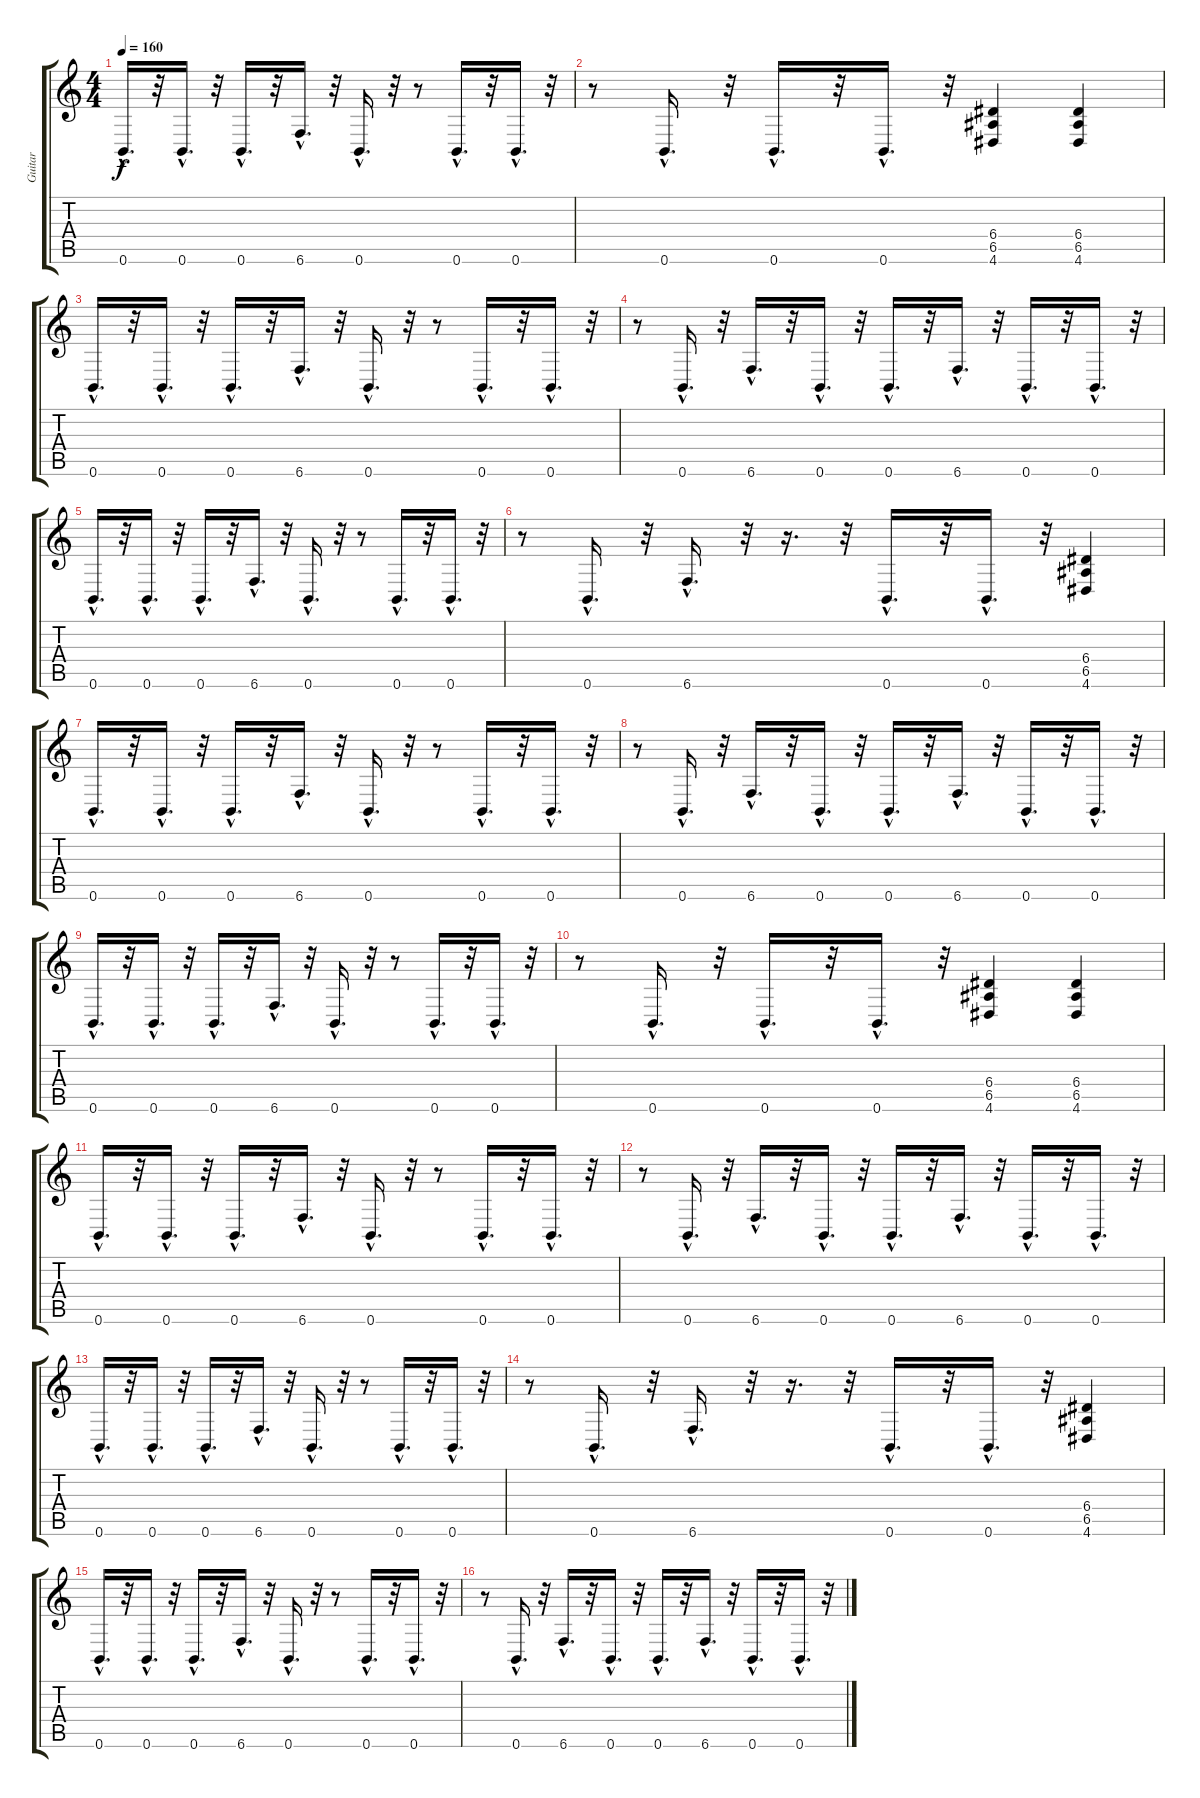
\track ("Guitar" "Guitar") {instrument distortionguitar}
\staff {score tabs}
\tuning (B3 G3 D3 A2 E2 B1) {hide}
\ts (4 4)
\tempo 160
\clef g2
\ks c
0.6{hac}.16{d dy f} r.32 0.6{hac}.16{d} r.32 0.6{hac}.16{d} r.32 6.6{hac}.16{d} r.32 0.6{hac}.16{d} r.32 r.8 0.6{hac}.16{d} r.32 0.6{hac}.16{d} r.32 |
r.8 0.6{hac}.16{d} r.32 0.6{hac}.16{d} r.32 0.6{hac}.16{d} r.32 (6.4 6.5 4.6).4 (6.4 6.5 4.6).4 |
0.6{hac}.16{d volume 16 instrument distortionguitar} r.32 0.6{hac}.16{d} r.32 0.6{hac}.16{d} r.32 6.6{hac}.16{d} r.32 0.6{hac}.16{d} r.32 r.8 0.6{hac}.16{d} r.32 0.6{hac}.16{d} r.32 |
r.8 0.6{hac}.16{d} r.32 6.6{hac}.16{d} r.32 0.6{hac}.16{d} r.32 0.6{hac}.16{d} r.32 6.6{hac}.16{d} r.32 0.6{hac}.16{d} r.32 0.6{hac}.16{d} r.32 |
0.6{hac}.16{d} r.32 0.6{hac}.16{d} r.32 0.6{hac}.16{d} r.32 6.6{hac}.16{d} r.32 0.6{hac}.16{d} r.32 r.8 0.6{hac}.16{d} r.32 0.6{hac}.16{d} r.32 |
r.8 0.6{hac}.16{d} r.32 6.6{hac}.16{d} r.32 r.16{d} r.32 0.6{hac}.16{d} r.32 0.6{hac}.16{d} r.32 (6.4 6.5 4.6).4 |
0.6{hac}.16{d} r.32 0.6{hac}.16{d} r.32 0.6{hac}.16{d} r.32 6.6{hac}.16{d} r.32 0.6{hac}.16{d} r.32 r.8 0.6{hac}.16{d} r.32 0.6{hac}.16{d} r.32 |
r.8 0.6{hac}.16{d} r.32 6.6{hac}.16{d} r.32 0.6{hac}.16{d} r.32 0.6{hac}.16{d} r.32 6.6{hac}.16{d} r.32 0.6{hac}.16{d} r.32 0.6{hac}.16{d} r.32 |
0.6{hac}.16{d} r.32 0.6{hac}.16{d} r.32 0.6{hac}.16{d} r.32 6.6{hac}.16{d} r.32 0.6{hac}.16{d} r.32 r.8 0.6{hac}.16{d} r.32 0.6{hac}.16{d} r.32 |
r.8 0.6{hac}.16{d} r.32 0.6{hac}.16{d} r.32 0.6{hac}.16{d} r.32 (6.4 6.5 4.6).4 (6.4 6.5 4.6).4 |
0.6{hac}.16{d} r.32 0.6{hac}.16{d} r.32 0.6{hac}.16{d} r.32 6.6{hac}.16{d} r.32 0.6{hac}.16{d} r.32 r.8 0.6{hac}.16{d} r.32 0.6{hac}.16{d} r.32 |
r.8 0.6{hac}.16{d} r.32 6.6{hac}.16{d} r.32 0.6{hac}.16{d} r.32 0.6{hac}.16{d} r.32 6.6{hac}.16{d} r.32 0.6{hac}.16{d} r.32 0.6{hac}.16{d} r.32 |
0.6{hac}.16{d} r.32 0.6{hac}.16{d} r.32 0.6{hac}.16{d} r.32 6.6{hac}.16{d} r.32 0.6{hac}.16{d} r.32 r.8 0.6{hac}.16{d} r.32 0.6{hac}.16{d} r.32 |
r.8 0.6{hac}.16{d} r.32 6.6{hac}.16{d} r.32 r.16{d} r.32 0.6{hac}.16{d} r.32 0.6{hac}.16{d} r.32 (6.4 6.5 4.6).4 |
0.6{hac}.16{d} r.32 0.6{hac}.16{d} r.32 0.6{hac}.16{d} r.32 6.6{hac}.16{d} r.32 0.6{hac}.16{d} r.32 r.8 0.6{hac}.16{d} r.32 0.6{hac}.16{d} r.32 |
r.8 0.6{hac}.16{d} r.32 6.6{hac}.16{d} r.32 0.6{hac}.16{d} r.32 0.6{hac}.16{d} r.32 6.6{hac}.16{d} r.32 0.6{hac}.16{d} r.32 0.6{hac}.16{d} r.32
